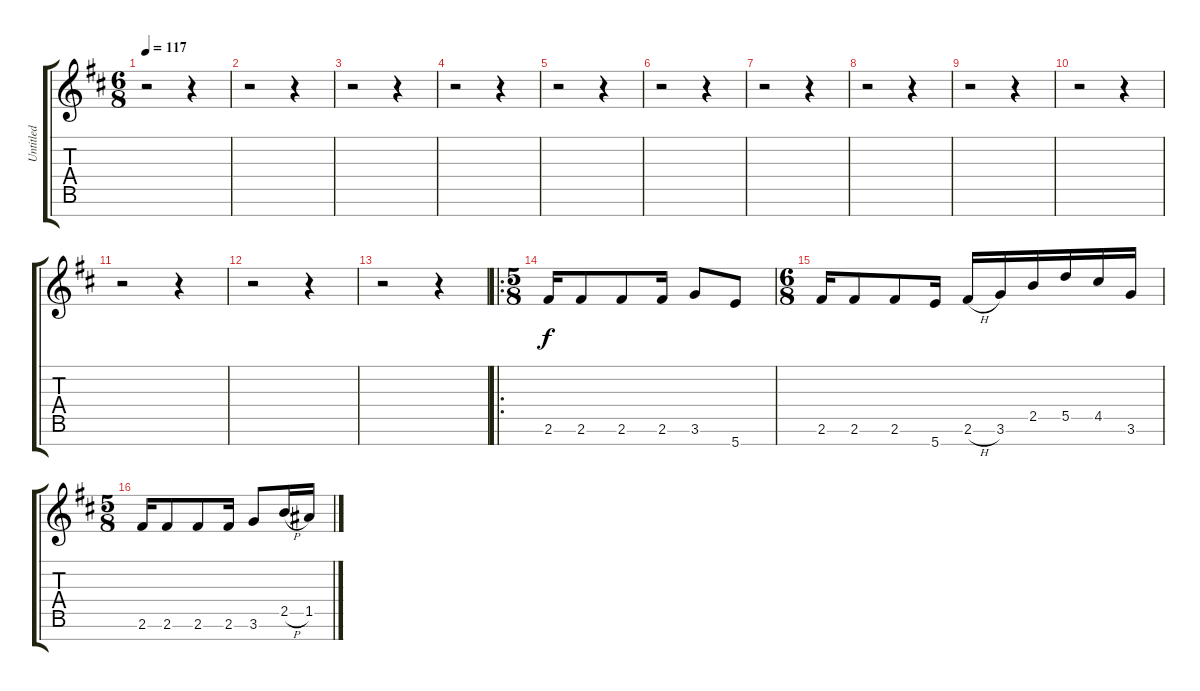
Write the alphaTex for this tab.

\track ("Untitled" "Untitled") {instrument distortionguitar}
\staff {score tabs}
\tuning (E4 B3 G3 D3 A2 E2 B1) {hide}
\ts (6 8)
\tempo 117
\clef g2
\ks d
r.2{dy f} r.4 |
r.2 r.4 |
r.2 r.4 |
r.2 r.4 |
r.2 r.4 |
r.2 r.4 |
r.2 r.4 |
r.2 r.4 |
r.2 r.4 |
r.2 r.4 |
r.2 r.4 |
r.2 r.4 |
r.2 r.4 |
\ro
\ts (5 8)
2.6.16{ot 8vb} 2.6.8{ot 8vb} 2.6.8{ot 8vb} 2.6.16{ot 8vb} 3.6.8{ot 8vb} 5.7.8{ot 8vb} |
\ts (6 8)
2.6.16{ot 8vb} 2.6.8{ot 8vb} 2.6.8{ot 8vb} 5.7.16{ot 8vb} 2.6{h}.16{ot 8vb} 3.6.16{ot 8vb} 2.5.16{ot 8vb} 5.5.16{ot 8vb} 4.5.16{ot 8vb} 3.6.16{ot 8vb} |
\ts (5 8)
2.6.16{ot 8vb} 2.6.8{ot 8vb} 2.6.8{ot 8vb} 2.6.16{ot 8vb} 3.6.8{ot 8vb} 2.5{h}.16{ot 8vb} 1.5.16{ot 8vb}
